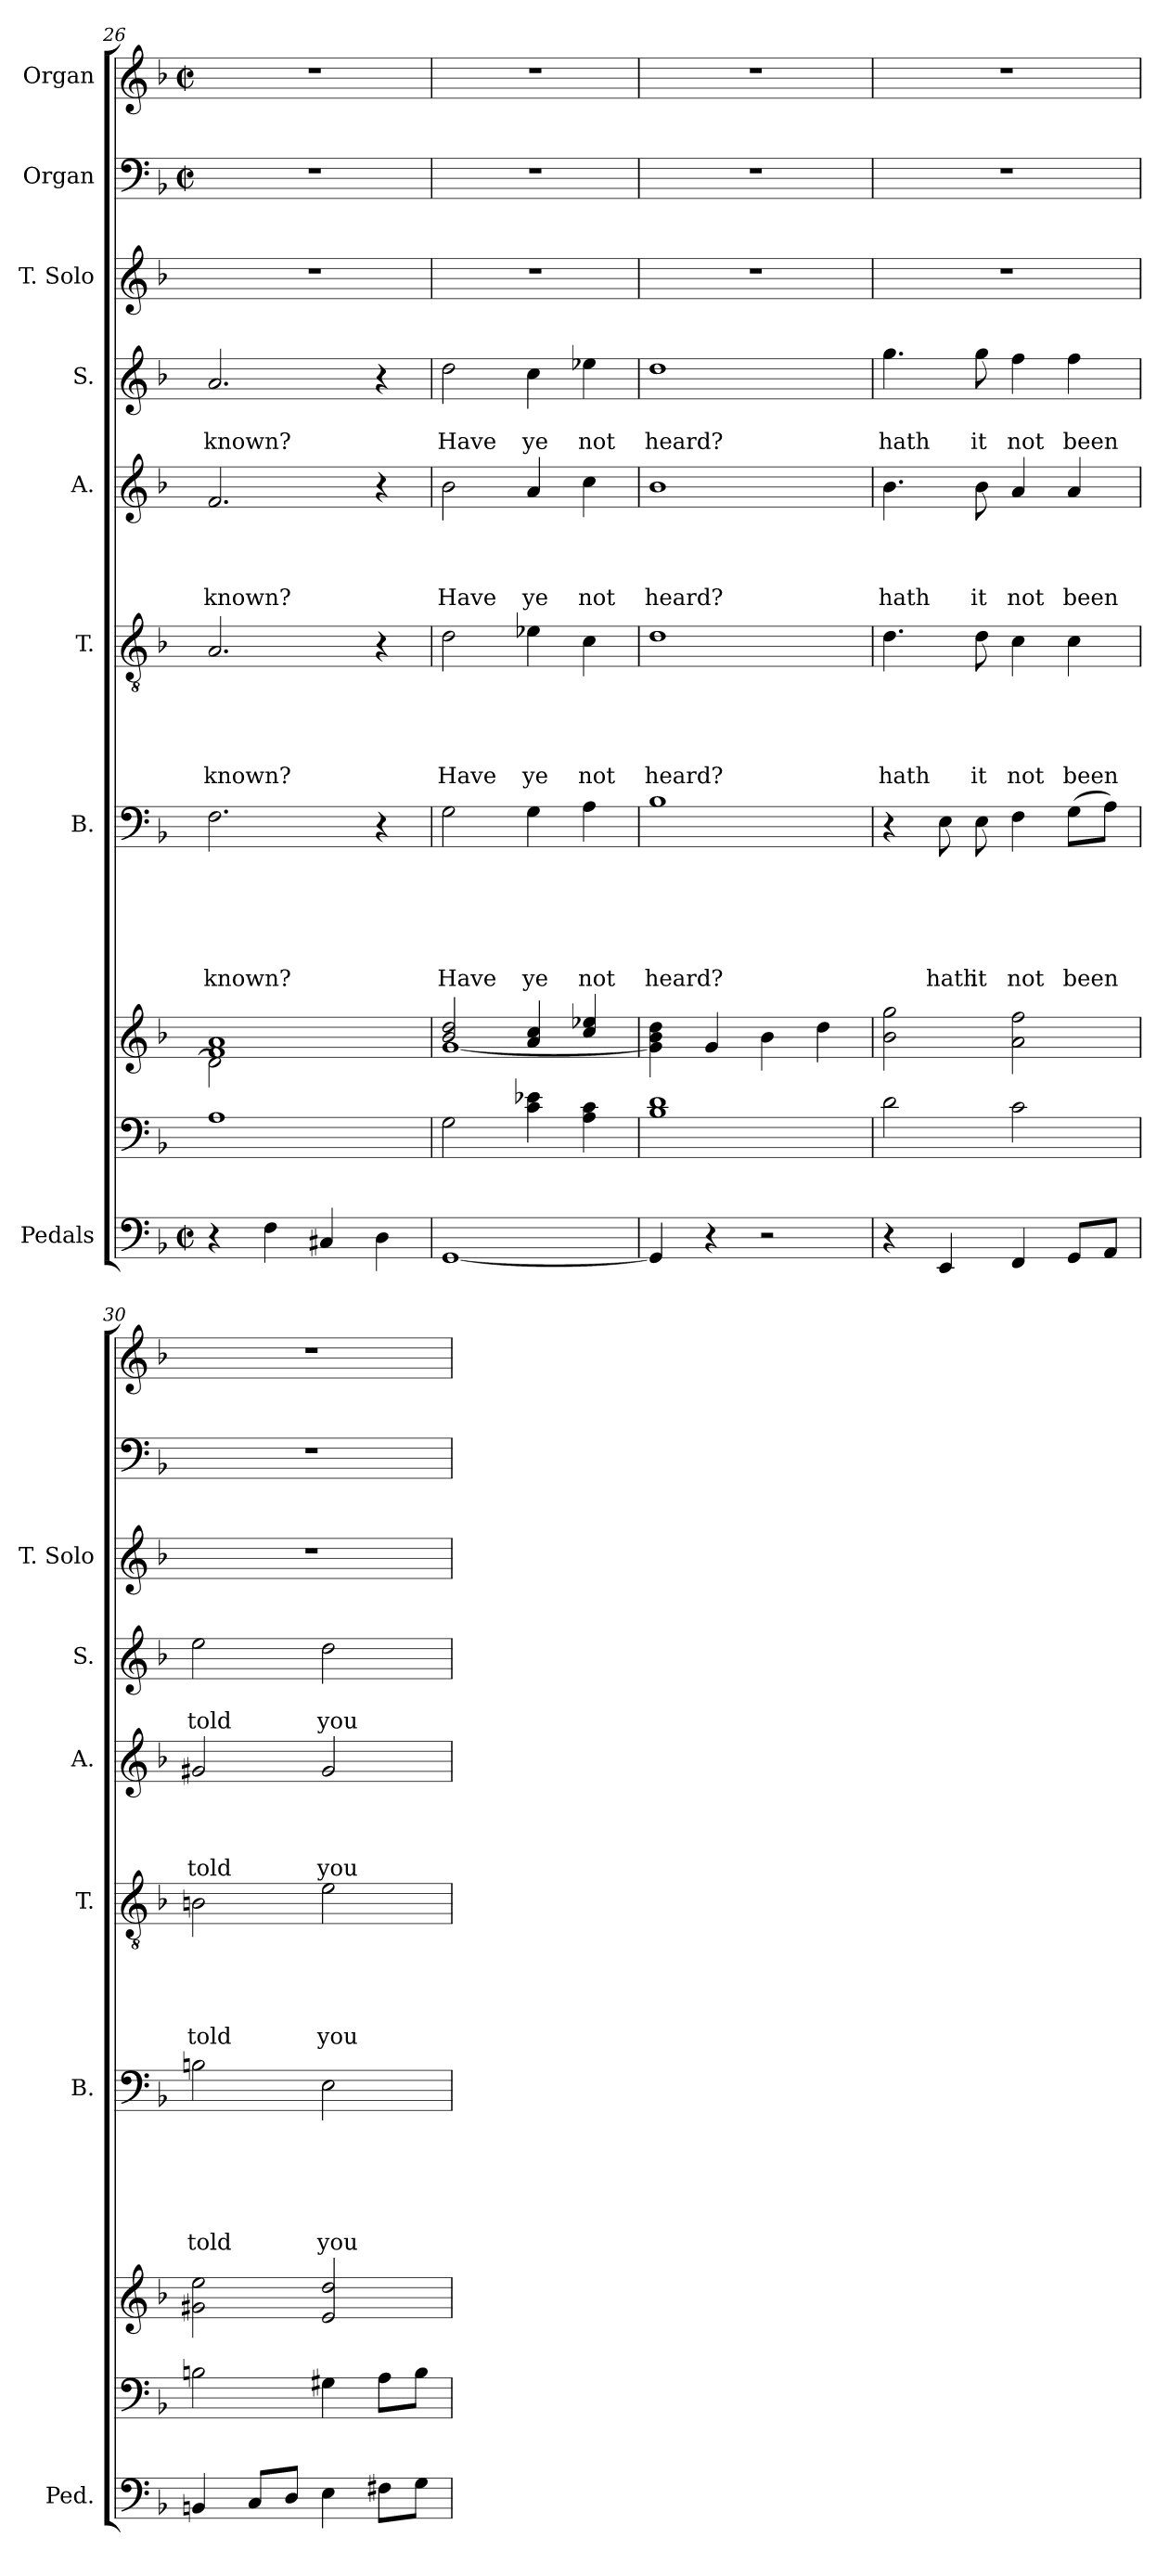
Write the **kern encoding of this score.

**kern	**kern	**kern	**kern	**text	**text	**text	**text	**text	**text	**kern	**text	**text	**text	**text	**text	**kern	**text	**text	**text	**text	**kern	**text	**text	**kern	**kern	**kern
*part10	*part9	*part8	*part7	*part7	*part7	*part7	*part7	*part7	*part7	*part6	*part6	*part6	*part6	*part6	*part6	*part5	*part5	*part5	*part5	*part5	*part4	*part4	*part4	*part3	*part2	*part1
*staff10	*staff9	*staff8	*staff7	*staff7	*staff7	*staff7	*staff7	*staff7	*staff7	*staff6	*staff6	*staff6	*staff6	*staff6	*staff6	*staff5	*staff5	*staff5	*staff5	*staff5	*staff4	*staff4	*staff4	*staff3	*staff2	*staff1
*I"Pedals	*	*	*I"B.	*	*	*	*	*	*	*I"T.	*	*	*	*	*	*I"A.	*	*	*	*	*I"S.	*	*	*I"T. Solo	*I"Organ	*I"Organ
*I'Ped.	*	*	*I'B.	*	*	*	*	*	*	*I'T.	*	*	*	*	*	*I'A.	*	*	*	*	*I'S.	*	*	*I'T. Solo	*	*
*clefF4	*clefF4	*clefG2	*clefF4	*	*	*	*	*	*	*clefGv2	*	*	*	*	*	*clefG2	*	*	*	*	*clefG2	*	*	*clefG2	*clefF4	*clefG2
*k[b-]	*k[b-]	*k[b-]	*k[b-]	*	*	*	*	*	*	*k[b-]	*	*	*	*	*	*k[b-]	*	*	*	*	*k[b-]	*	*	*k[b-]	*k[b-]	*k[b-]
*F:	*F:	*F:	*F:	*	*	*	*	*	*	*F:	*	*	*	*	*	*F:	*	*	*	*	*F:	*	*	*F:	*F:	*F:
*M2/2	*	*	*	*	*	*	*	*	*	*	*	*	*	*	*	*	*	*	*	*	*	*	*	*	*M2/2	*M2/2
*met(c|)	*	*	*	*	*	*	*	*	*	*	*	*	*	*	*	*	*	*	*	*	*	*	*	*	*met(c|)	*met(c|)
=26	=26	=26	=26	=26	=26	=26	=26	=26	=26	=26	=26	=26	=26	=26	=26	=26	=26	=26	=26	=26	=26	=26	=26	=26	=26	=26
*	*	*^	*	*	*	*	*	*	*	*	*	*	*	*	*	*	*	*	*	*	*	*	*	*	*	*
!	!	!	!	!	!	!	!	!	!	!LO:LY:b	!	!	!	!	!	!LO:LY:b	!	!	!	!	!LO:LY:b	!	!	!LO:LY:b	!	!	!
4r	1A	1f 1a	2d\]	2.F\	.	.	.	.	.	known?	2.A/	.	.	.	.	known?	2.f/	.	.	.	known?	2.a/	.	known?	1r	1r	1r
4F\	.	.	.	.	.	.	.	.	.	.	.	.	.	.	.	.	.	.	.	.	.	.	.	.	.	.	.
4C#X/	.	.	2ryy	.	.	.	.	.	.	.	.	.	.	.	.	.	.	.	.	.	.	.	.	.	.	.	.
4D\	.	.	.	4r	.	.	.	.	.	.	4r	.	.	.	.	.	4r	.	.	.	.	4r	.	.	.	.	.
=27	=27	=27	=27	=27	=27	=27	=27	=27	=27	=27	=27	=27	=27	=27	=27	=27	=27	=27	=27	=27	=27	=27	=27	=27	=27	=27	=27
!	!	!	!	!	!	!	!	!	!	!LO:LY:b	!	!	!	!	!	!LO:LY:b	!	!	!	!	!LO:LY:b	!	!	!LO:LY:b	!	!	!
[<1GG	2G\	2b-/ 2dd/	[<1g	2G\	.	.	.	.	.	Have	2d\	.	.	.	.	Have	2b-\	.	.	.	Have	2dd\	.	Have	1r	1r	1r
!	!	!	!	!	!	!	!	!	!	!LO:LY:b	!	!	!	!	!	!LO:LY:b	!	!	!	!	!LO:LY:b	!	!	!LO:LY:b	!	!	!
.	4c\ 4e-X\	4a/ 4cc/	.	4G\	.	.	.	.	.	ye	4e-X\	.	.	.	.	ye	4a/	.	.	.	ye	4cc\	.	ye	.	.	.
!	!	!	!	!	!	!	!	!	!	!LO:LY:b	!	!	!	!	!	!LO:LY:b	!	!	!	!	!LO:LY:b	!	!	!LO:LY:b	!	!	!
.	4A\ 4c\	4cc/ 4ee-X/	.	4A\	.	.	.	.	.	not	4c\	.	.	.	.	not	4cc\	.	.	.	not	4ee-X\	.	not	.	.	.
=28	=28	=28	=28	=28	=28	=28	=28	=28	=28	=28	=28	=28	=28	=28	=28	=28	=28	=28	=28	=28	=28	=28	=28	=28	=28	=28	=28
!	!	!	!	!	!	!	!	!	!	!LO:LY:b	!	!	!	!	!	!LO:LY:b	!	!	!	!	!LO:LY:b	!	!	!LO:LY:b	!	!	!
4GG/]	1B- 1d	4ryy	4g\] 4b-\ 4dd\	1B-	.	.	.	.	.	heard?	1d	.	.	.	.	heard?	1b-	.	.	.	heard?	1dd	.	heard?	1r	1r	1r
4r	.	4g/	4ryy	.	.	.	.	.	.	.	.	.	.	.	.	.	.	.	.	.	.	.	.	.	.	.	.
2r	.	2ryy	4b-\	.	.	.	.	.	.	.	.	.	.	.	.	.	.	.	.	.	.	.	.	.	.	.	.
.	.	.	4dd\	.	.	.	.	.	.	.	.	.	.	.	.	.	.	.	.	.	.	.	.	.	.	.	.
=29	=29	=29	=29	=29	=29	=29	=29	=29	=29	=29	=29	=29	=29	=29	=29	=29	=29	=29	=29	=29	=29	=29	=29	=29	=29	=29	=29
!	!	!	!	!	!	!	!	!	!	!	!	!	!	!	!	!LO:LY:b	!	!	!	!	!LO:LY:b	!	!	!LO:LY:b	!	!	!
*	*	*v	*v	*	*	*	*	*	*	*	*	*	*	*	*	*	*	*	*	*	*	*	*	*	*	*	*
4r	2d\	2b-\ 2gg\	4r	.	.	.	.	.	.	4.d\	.	.	.	.	hath	4.b-\	.	.	.	hath	4.gg\	.	hath	1r	1r	1r
!	!	!	!	!	!	!	!	!	!LO:LY:b	!	!	!	!	!	!	!	!	!	!	!	!	!	!	!	!	!
4EE/	.	.	8E\	.	.	.	.	.	hath	.	.	.	.	.	.	.	.	.	.	.	.	.	.	.	.	.
!	!	!	!	!	!	!	!	!	!LO:LY:b	!	!	!	!	!	!LO:LY:b	!	!	!	!	!LO:LY:b	!	!	!LO:LY:b	!	!	!
.	.	.	8E\	.	.	.	.	.	it	8d\	.	.	.	.	it	8b-\	.	.	.	it	8gg\	.	it	.	.	.
!	!	!	!	!	!	!	!	!	!LO:LY:b	!	!	!	!	!	!LO:LY:b	!	!	!	!	!LO:LY:b	!	!	!LO:LY:b	!	!	!
4FF/	2c\	2a\ 2ff\	4F\	.	.	.	.	.	not	4c\	.	.	.	.	not	4a/	.	.	.	not	4ff\	.	not	.	.	.
!	!	!	!	!	!	!	!	!	!LO:LY:b	!	!	!	!	!	!LO:LY:b	!	!	!	!	!LO:LY:b	!	!	!LO:LY:b	!	!	!
8GG/L	.	.	(>8G\L	.	.	.	.	.	been	4c\	.	.	.	.	been	4a/	.	.	.	been	4ff\	.	been	.	.	.
8AA/J	.	.	8A\J)	.	.	.	.	.	.	.	.	.	.	.	.	.	.	.	.	.	.	.	.	.	.	.
=30	=30	=30	=30	=30	=30	=30	=30	=30	=30	=30	=30	=30	=30	=30	=30	=30	=30	=30	=30	=30	=30	=30	=30	=30	=30	=30
!	!	!	!	!	!	!	!	!	!LO:LY:b	!	!	!	!	!	!LO:LY:b	!	!	!	!	!LO:LY:b	!	!	!LO:LY:b	!	!	!
4BBn/	2Bn\	2g#X\ 2ee\	2Bn\	.	.	.	.	.	told	2Bn\	.	.	.	.	told	2g#X/	.	.	.	told	2ee\	.	told	1r	1r	1r
8C/L	.	.	.	.	.	.	.	.	.	.	.	.	.	.	.	.	.	.	.	.	.	.	.	.	.	.
8D/J	.	.	.	.	.	.	.	.	.	.	.	.	.	.	.	.	.	.	.	.	.	.	.	.	.	.
!	!	!	!	!	!	!	!	!	!LO:LY:b	!	!	!	!	!	!LO:LY:b	!	!	!	!	!LO:LY:b	!	!	!LO:LY:b	!	!	!
4E\	4G#X\	2e/ 2dd/	2E\	.	.	.	.	.	you	2e\	.	.	.	.	you	2g#/	.	.	.	you	2dd\	.	you	.	.	.
8F#X\L	8A\L	.	.	.	.	.	.	.	.	.	.	.	.	.	.	.	.	.	.	.	.	.	.	.	.	.
8G\J	8B\J	.	.	.	.	.	.	.	.	.	.	.	.	.	.	.	.	.	.	.	.	.	.	.	.	.
=	=	=	=	=	=	=	=	=	=	=	=	=	=	=	=	=	=	=	=	=	=	=	=	=	=	=
*-	*-	*-	*-	*-	*-	*-	*-	*-	*-	*-	*-	*-	*-	*-	*-	*-	*-	*-	*-	*-	*-	*-	*-	*-	*-	*-
